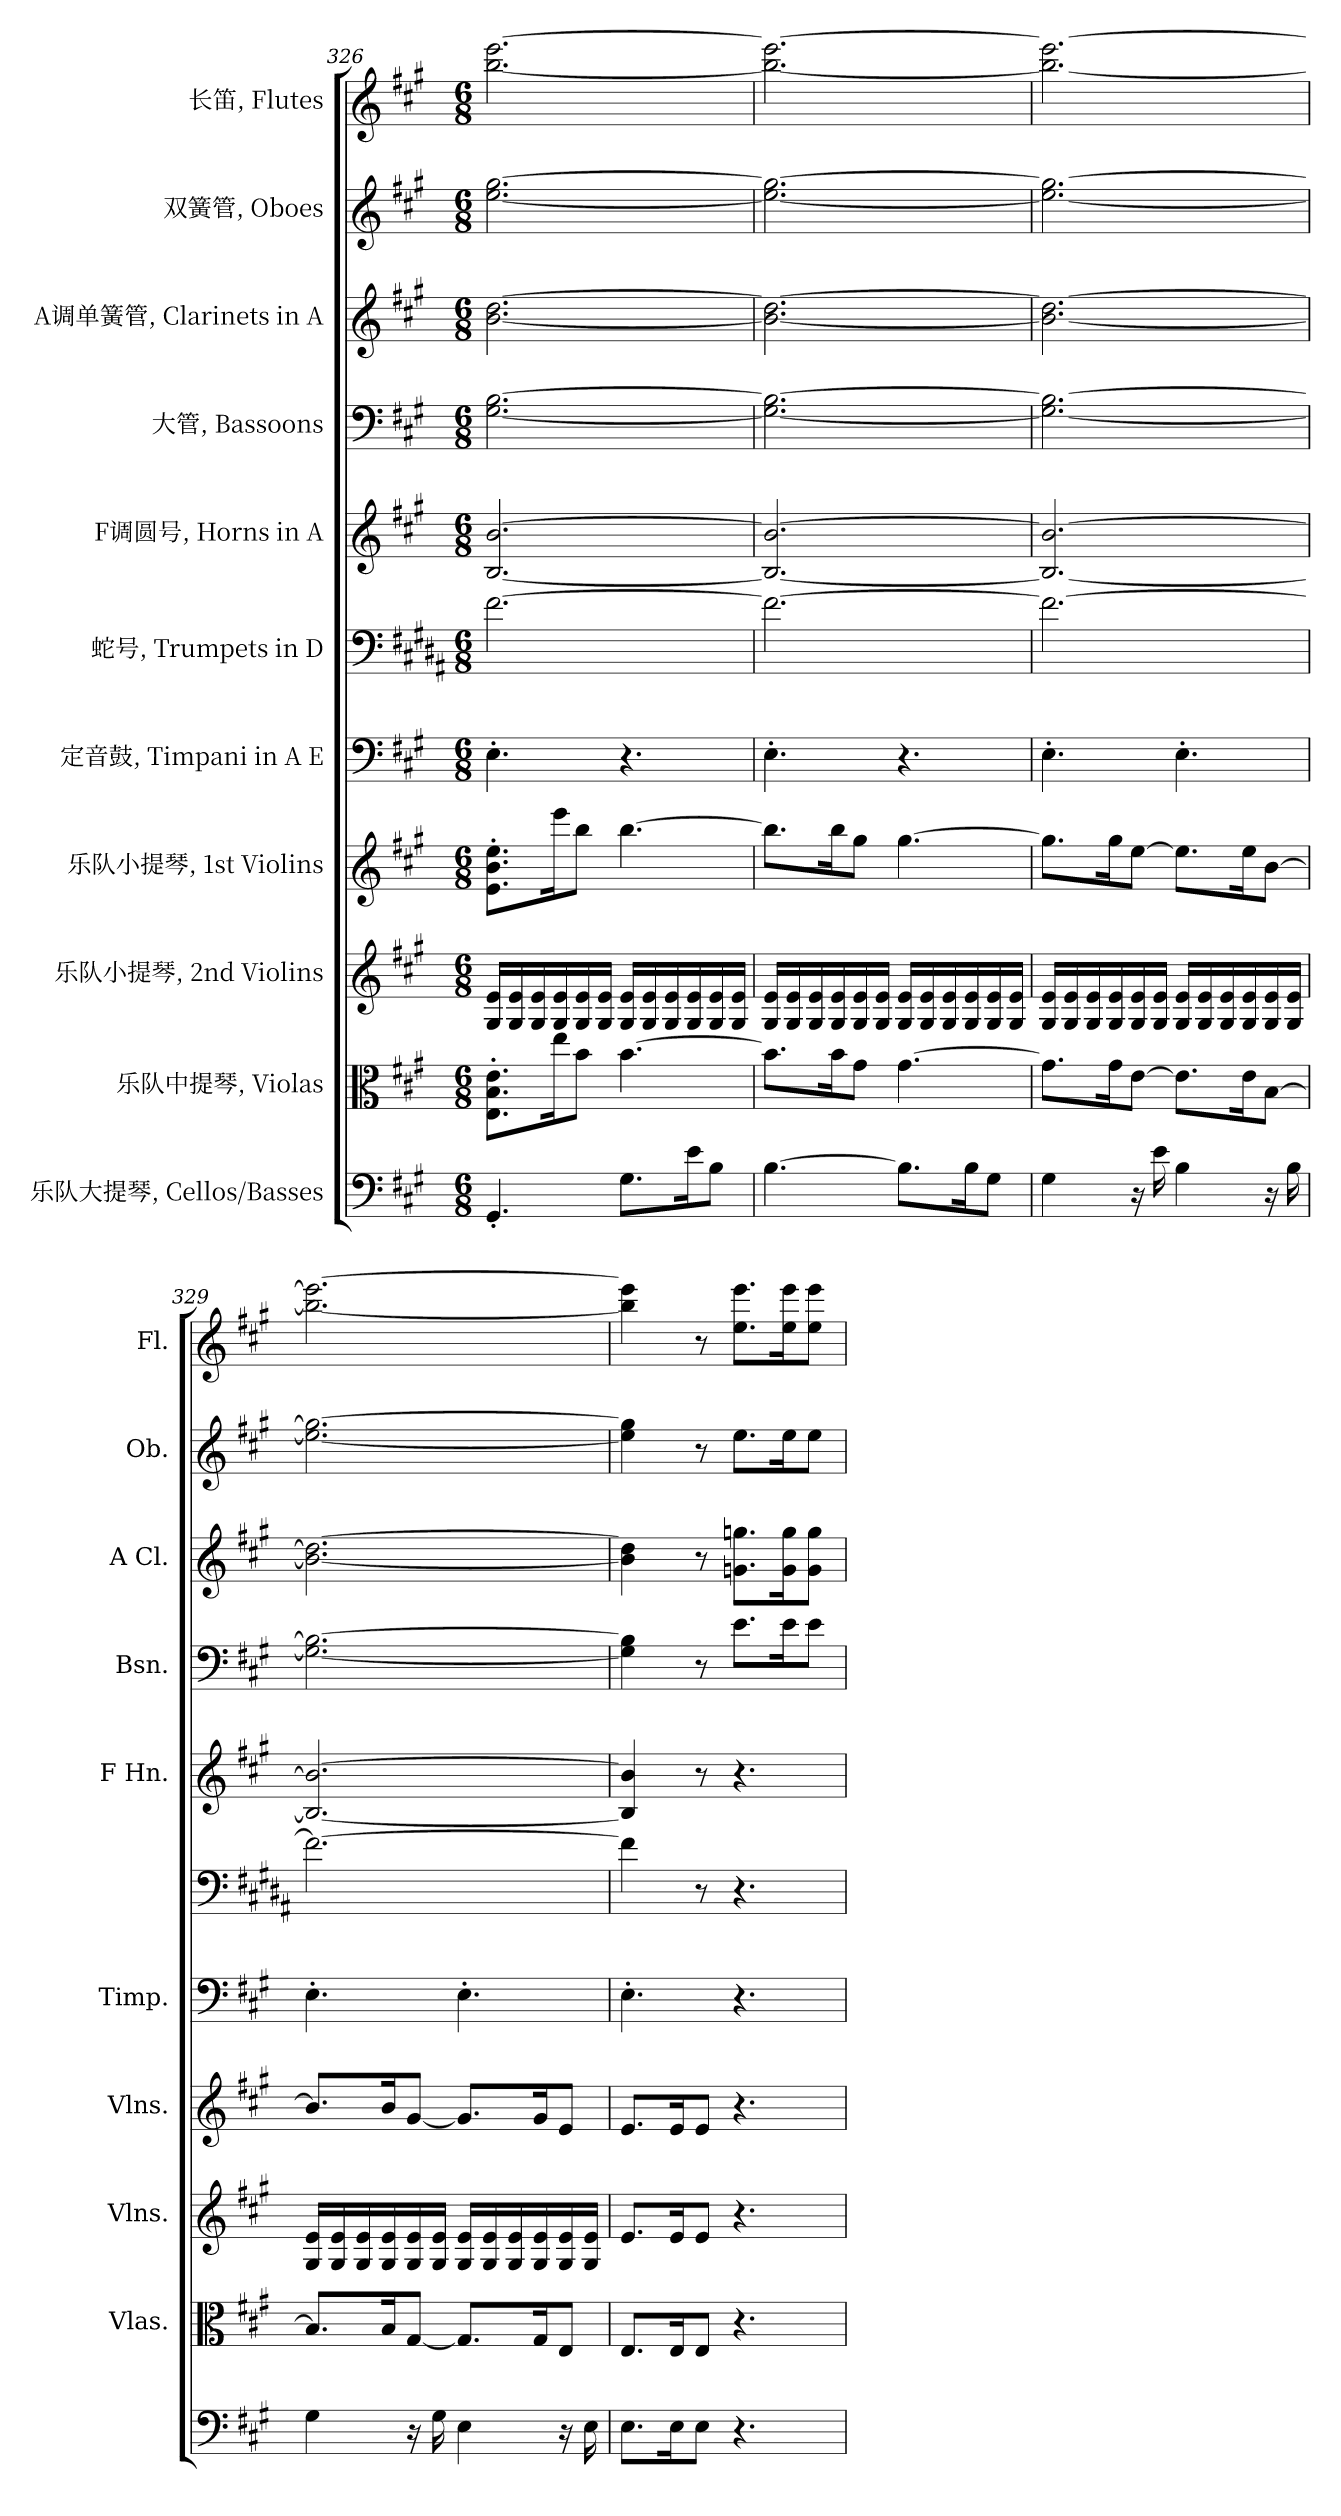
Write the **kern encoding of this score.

**kern	**kern	**kern	**kern	**kern	**kern	**kern	**kern	**kern	**kern	**kern
*part11	*part10	*part9	*part8	*part7	*part6	*part5	*part4	*part3	*part2	*part1
*staff11	*staff10	*staff9	*staff8	*staff7	*staff6	*staff5	*staff4	*staff3	*staff2	*staff1
*I"乐队大提琴, Cellos/Basses	*I"乐队中提琴, Violas	*I"乐队小提琴, 2nd Violins	*I"乐队小提琴, 1st Violins	*I"定音鼓, Timpani in A E	*I"蛇号, Trumpets in D	*I"F调圆号, Horns in A	*I"大管, Bassoons	*I"A调单簧管, Clarinets in A	*I"双簧管, Oboes	*I"长笛, Flutes
*	*I'Vlas.	*I'Vlns.	*I'Vlns.	*I'Timp.	*	*I'F Hn.	*I'Bsn.	*I'A Cl.	*I'Ob.	*I'Fl.
*clefF4	*clefC3	*clefG2	*clefG2	*clefF4	*clefF4	*clefG2	*clefF4	*clefG2	*clefG2	*clefG2
*	*	*	*	*	*ITrd1c2	*ITrd4c7	*	*ITrd2c3	*	*
*k[f#c#g#]	*k[f#c#g#]	*k[f#c#g#]	*k[f#c#g#]	*k[f#c#g#]	*k[f#c#g#]	*k[f#c#]	*k[f#c#g#]	*k[f#c#g#d#a#e#]	*k[f#c#g#]	*k[f#c#g#]
*M6/8	*M6/8	*M6/8	*M6/8	*M6/8	*M6/8	*M6/8	*M6/8	*M6/8	*M6/8	*M6/8
=326	=326	=326	=326	=326	=326	=326	=326	=326	=326	=326
4.GG#'/	8.E\' 8.B\' 8.e\'L	16G#/ 16e/LL	8.e\' 8.b\' 8.ee\'L	4.E'\	[2.e\	[2.E/ [2.e/	[2.G#\ [2.B\	[2.g#\ [2.b\	[2.ee\ [2.gg#\	[2.bb\ [2.eee\
.	.	16G#/ 16e/	.	.	.	.	.	.	.	.
.	.	16G#/ 16e/	.	.	.	.	.	.	.	.
.	16ee\K	16G#/ 16e/	16eee\K	.	.	.	.	.	.	.
.	8b\J	16G#/ 16e/	8bb\J	.	.	.	.	.	.	.
.	.	16G#/ 16e/JJ	.	.	.	.	.	.	.	.
8.G#\L	[4.b\	16G#/ 16e/LL	[4.bb\	4.r	.	.	.	.	.	.
.	.	16G#/ 16e/	.	.	.	.	.	.	.	.
.	.	16G#/ 16e/	.	.	.	.	.	.	.	.
16e\K	.	16G#/ 16e/	.	.	.	.	.	.	.	.
8B\J	.	16G#/ 16e/	.	.	.	.	.	.	.	.
.	.	16G#/ 16e/JJ	.	.	.	.	.	.	.	.
!!LO:PB:g=z
=327	=327	=327	=327	=327	=327	=327	=327	=327	=327	=327
[4.B\	8.b\L]	16G#/ 16e/LL	8.bb\L]	4.E'\	2.e\_	2.E/_ 2.e/_	2.G#\_ 2.B\_	2.g#\_ 2.b\_	2.ee\_ 2.gg#\_	2.bb\_ 2.eee\_
.	.	16G#/ 16e/	.	.	.	.	.	.	.	.
.	.	16G#/ 16e/	.	.	.	.	.	.	.	.
.	16b\K	16G#/ 16e/	16bb\K	.	.	.	.	.	.	.
.	8g#\J	16G#/ 16e/	8gg#\J	.	.	.	.	.	.	.
.	.	16G#/ 16e/JJ	.	.	.	.	.	.	.	.
8.B\L]	[4.g#\	16G#/ 16e/LL	[4.gg#\	4.r	.	.	.	.	.	.
.	.	16G#/ 16e/	.	.	.	.	.	.	.	.
.	.	16G#/ 16e/	.	.	.	.	.	.	.	.
16B\K	.	16G#/ 16e/	.	.	.	.	.	.	.	.
8G#\J	.	16G#/ 16e/	.	.	.	.	.	.	.	.
.	.	16G#/ 16e/JJ	.	.	.	.	.	.	.	.
=328	=328	=328	=328	=328	=328	=328	=328	=328	=328	=328
4G#\	8.g#\L]	16G#/ 16e/LL	8.gg#\L]	4.E'\	2.e\_	2.E/_ 2.e/_	2.G#\_ 2.B\_	2.g#\_ 2.b\_	2.ee\_ 2.gg#\_	2.bb\_ 2.eee\_
.	.	16G#/ 16e/	.	.	.	.	.	.	.	.
.	.	16G#/ 16e/	.	.	.	.	.	.	.	.
.	16g#\K	16G#/ 16e/	16gg#\K	.	.	.	.	.	.	.
16r	[8e\J	16G#/ 16e/	[8ee\J	.	.	.	.	.	.	.
16e\	.	16G#/ 16e/JJ	.	.	.	.	.	.	.	.
4B\	8.e\L]	16G#/ 16e/LL	8.ee\L]	4.E'\	.	.	.	.	.	.
.	.	16G#/ 16e/	.	.	.	.	.	.	.	.
.	.	16G#/ 16e/	.	.	.	.	.	.	.	.
.	16e\K	16G#/ 16e/	16ee\K	.	.	.	.	.	.	.
16r	[8B\J	16G#/ 16e/	[8b\J	.	.	.	.	.	.	.
16B\	.	16G#/ 16e/JJ	.	.	.	.	.	.	.	.
!!LO:PB:g=z
=329	=329	=329	=329	=329	=329	=329	=329	=329	=329	=329
4G#\	8.B/L]	16G#/ 16e/LL	8.b/L]	4.E'\	2.e\_	2.E/_ 2.e/_	2.G#\_ 2.B\_	2.g#\_ 2.b\_	2.ee\_ 2.gg#\_	2.bb\_ 2.eee\_
.	.	16G#/ 16e/	.	.	.	.	.	.	.	.
.	.	16G#/ 16e/	.	.	.	.	.	.	.	.
.	16B/K	16G#/ 16e/	16b/K	.	.	.	.	.	.	.
16r	[8G#/J	16G#/ 16e/	[8g#/J	.	.	.	.	.	.	.
16G#\	.	16G#/ 16e/JJ	.	.	.	.	.	.	.	.
4E\	8.G#/L]	16G#/ 16e/LL	8.g#/L]	4.E'\	.	.	.	.	.	.
.	.	16G#/ 16e/	.	.	.	.	.	.	.	.
.	.	16G#/ 16e/	.	.	.	.	.	.	.	.
.	16G#/K	16G#/ 16e/	16g#/K	.	.	.	.	.	.	.
16r	8E/J	16G#/ 16e/	8e/J	.	.	.	.	.	.	.
16E\	.	16G#/ 16e/JJ	.	.	.	.	.	.	.	.
=330	=330	=330	=330	=330	=330	=330	=330	=330	=330	=330
8.E\L	8.E/L	8.e/L	8.e/L	4.E'\	4e\]	4E/] 4e/]	4G#\] 4B\]	4g#\] 4b\]	4ee\] 4gg#\]	4bb\] 4eee\]
16E\K	16E/K	16e/K	16e/K	.	.	.	.	.	.	.
8E\J	8E/J	8e/J	8e/J	.	8r	8r	8r	8r	8r	8r
4.r	4.r	4.r	4.r	4.r	4.r	4.r	8.e\L	8.en\ 8.een\L	8.ee\L	8.ee\ 8.eee\L
.	.	.	.	.	.	.	16e\K	16e\ 16ee\K	16ee\K	16ee\ 16eee\K
.	.	.	.	.	.	.	8e\J	8e\ 8ee\J	8ee\J	8ee\ 8eee\J
=	=	=	=	=	=	=	=	=	=	=
*-	*-	*-	*-	*-	*-	*-	*-	*-	*-	*-
